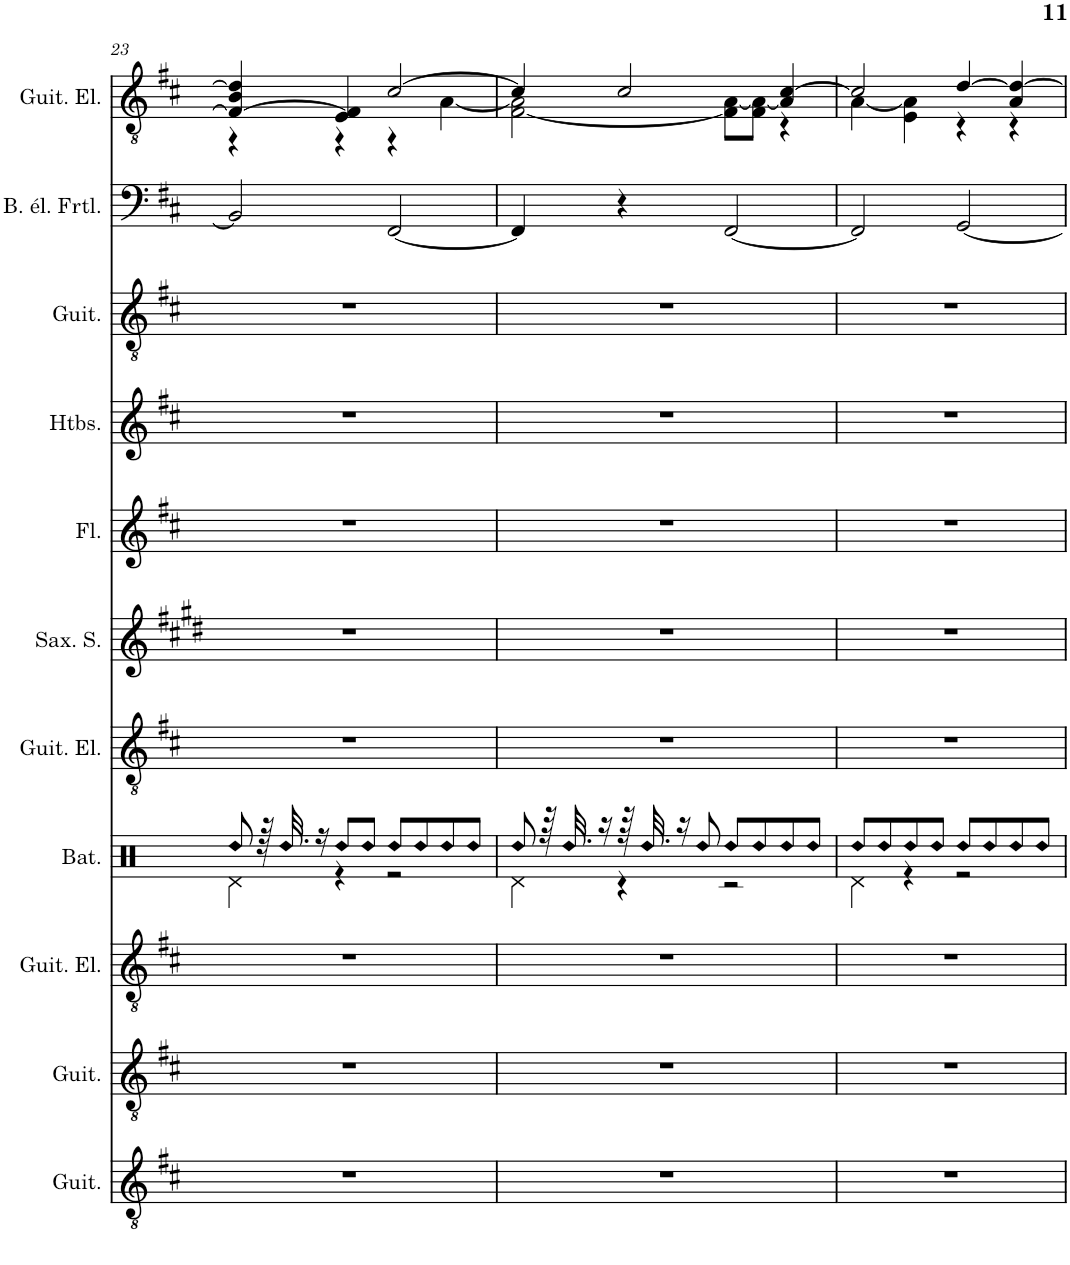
**kern	**kern	**kern	**kern	**kern	**kern	**kern	**kern	**kern	**kern	**kern
*part11	*part10	*part9	*part8	*part7	*part6	*part5	*part4	*part3	*part2	*part1
*staff11	*staff10	*staff9	*staff8	*staff7	*staff6	*staff5	*staff4	*staff3	*staff2	*staff1
*I"Guitare acoustique	*I"Guitare acoustique	*I"Guitare électrique	*I"Batterie	*I"Guitare électrique	*I"Saxophone Soprano	*I"Flûte	*I"Hautbois	*I"Guitare acoustique	*I"Basse électrique fretless	*I"Guitare électrique
*I'Guit.	*I'Guit.	*I'Guit. El.	*I'Bat.	*I'Guit. El.	*I'Sax. S.	*I'Fl.	*I'Htbs.	*I'Guit.	*I'B. él. Frtl.	*I'Guit. El.
!!LO:PB:g=z
*clefGv2	*clefGv2	*clefGv2	*clefX	*clefGv2	*clefG2	*clefG2	*clefG2	*clefGv2	*clefF4	*clefGv2
*	*	*	*	*	*Trd1c2	*	*	*	*Trd7c12	*
*k[f#c#]	*k[f#c#]	*k[f#c#]	*k[]	*k[f#c#]	*k[f#c#g#d#]	*k[f#c#]	*k[f#c#]	*k[f#c#]	*k[f#c#]	*k[f#c#]
*M4/4	*M4/4	*M4/4	*M4/4	*M4/4	*M4/4	*M4/4	*M4/4	*M4/4	*M4/4	*M4/4
=23	=23	=23	=23	=23	=23	=23	=23	=23	=23	=23
!	!	!	!LO:N:head=diamond	!	!	!	!	!	!	!
*	*	*	*^	*	*	*	*	*	*	*^
1r	1r	1r	8Rdd/	4Rd\	1r	1r	1r	1r	1r	2BB/]	4F#/_ 4B/ 4d/]	4r
.	.	.	64r	.	.	.	.	.	.	.	.	.
!	!	!	!LO:N:head=diamond	!	!	!	!	!	!	!	!	!
.	.	.	32.Rdd/	.	.	.	.	.	.	.	.	.
.	.	.	16r	.	.	.	.	.	.	.	.	.
!	!	!	!LO:N:head=diamond	!	!	!	!	!	!	!	!	!
.	.	.	8Rdd/L	4r	.	.	.	.	.	.	4E/ 4F#/]	4r
!	!	!	!LO:N:head=diamond	!	!	!	!	!	!	!	!	!
.	.	.	8Rdd/J	.	.	.	.	.	.	.	.	.
!	!	!	!LO:N:head=diamond	!	!	!	!	!	!	!	!	!
.	.	.	8Rdd/L	2r	.	.	.	.	.	[2FF#/	[2c#/	4r
!	!	!	!LO:N:head=diamond	!	!	!	!	!	!	!	!	!
.	.	.	8Rdd/	.	.	.	.	.	.	.	.	.
!	!	!	!LO:N:head=diamond	!	!	!	!	!	!	!	!	!
.	.	.	8Rdd/	.	.	.	.	.	.	.	.	[4A\
!	!	!	!LO:N:head=diamond	!	!	!	!	!	!	!	!	!
.	.	.	8Rdd/J	.	.	.	.	.	.	.	.	.
=24	=24	=24	=24	=24	=24	=24	=24	=24	=24	=24	=24	=24
!	!	!	!LO:N:head=diamond	!	!	!	!	!	!	!	!	!
1r	1r	1r	8Rdd/	4Rd\	1r	1r	1r	1r	1r	4FF#/]	4c#/]	[2F#\ 2A\]
.	.	.	64r	.	.	.	.	.	.	.	.	.
!	!	!	!LO:N:head=diamond	!	!	!	!	!	!	!	!	!
.	.	.	32.Rdd/	.	.	.	.	.	.	.	.	.
.	.	.	16r	.	.	.	.	.	.	.	.	.
.	.	.	64r	4r	.	.	.	.	.	4r	2c#/	.
!	!	!	!LO:N:head=diamond	!	!	!	!	!	!	!	!	!
.	.	.	32.Rdd/	.	.	.	.	.	.	.	.	.
.	.	.	16r	.	.	.	.	.	.	.	.	.
!	!	!	!LO:N:head=diamond	!	!	!	!	!	!	!	!	!
.	.	.	8Rdd/	.	.	.	.	.	.	.	.	.
!	!	!	!LO:N:head=diamond	!	!	!	!	!	!	!	!	!
.	.	.	8Rdd/L	2r	.	.	.	.	.	[2FF#/	.	8F#\] [8A\L
!	!	!	!LO:N:head=diamond	!	!	!	!	!	!	!	!	!
.	.	.	8Rdd/	.	.	.	.	.	.	.	.	8F#\ 8A\_J
!	!	!	!LO:N:head=diamond	!	!	!	!	!	!	!	!	!
.	.	.	8Rdd/	.	.	.	.	.	.	.	4A/] [4c#/	4r
!	!	!	!LO:N:head=diamond	!	!	!	!	!	!	!	!	!
.	.	.	8Rdd/J	.	.	.	.	.	.	.	.	.
=25	=25	=25	=25	=25	=25	=25	=25	=25	=25	=25	=25	=25
!	!	!	!LO:N:head=diamond	!	!	!	!	!	!	!	!	!
1r	1r	1r	8Rdd/L	4Rd\	1r	1r	1r	1r	1r	2FF#/]	2c#/]	[4A\
!	!	!	!LO:N:head=diamond	!	!	!	!	!	!	!	!	!
.	.	.	8Rdd/	.	.	.	.	.	.	.	.	.
!	!	!	!LO:N:head=diamond	!	!	!	!	!	!	!	!	!
.	.	.	8Rdd/	4r	.	.	.	.	.	.	.	4E\ 4A\]
!	!	!	!LO:N:head=diamond	!	!	!	!	!	!	!	!	!
.	.	.	8Rdd/J	.	.	.	.	.	.	.	.	.
!	!	!	!LO:N:head=diamond	!	!	!	!	!	!	!	!	!
.	.	.	8Rdd/L	2r	.	.	.	.	.	[2GG/	[4d/	4r
!	!	!	!LO:N:head=diamond	!	!	!	!	!	!	!	!	!
.	.	.	8Rdd/	.	.	.	.	.	.	.	.	.
!	!	!	!LO:N:head=diamond	!	!	!	!	!	!	!	!	!
.	.	.	8Rdd/	.	.	.	.	.	.	.	4A/ 4d/_	4r
!	!	!	!LO:N:head=diamond	!	!	!	!	!	!	!	!	!
.	.	.	8Rdd/J	.	.	.	.	.	.	.	.	.
*	*	*	*v	*v	*	*	*	*	*	*	*v	*v
=	=	=	=	=	=	=	=	=	=	=
*-	*-	*-	*-	*-	*-	*-	*-	*-	*-	*-
